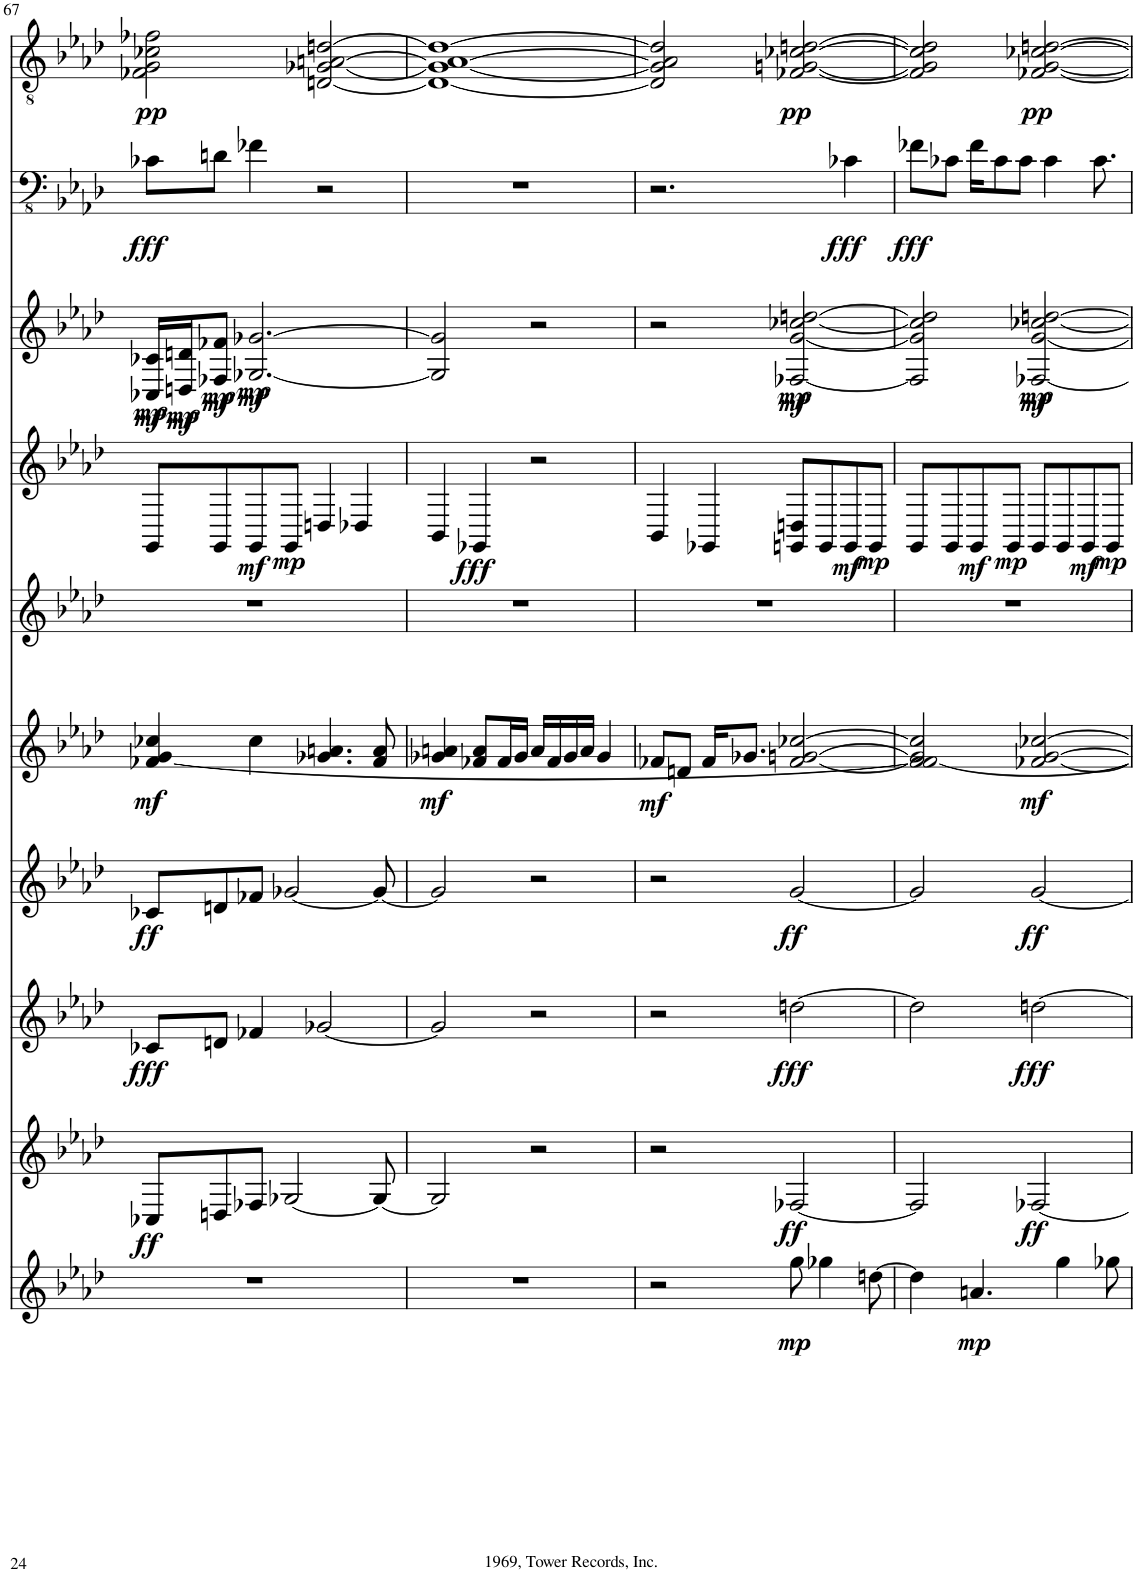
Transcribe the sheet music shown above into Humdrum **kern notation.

**kern	**dynam	**kern	**dynam	**kern	**dynam	**kern	**dynam	**kern	**dynam	**kern	**kern	**dynam	**kern	**dynam	**kern	**dynam	**kern	**dynam
*part10	*part10	*part9	*part9	*part8	*part8	*part7	*part7	*part6	*part6	*part5	*part4	*part4	*part3	*part3	*part2	*part2	*part1	*part1
*staff10	*staff10	*staff9	*staff9	*staff8	*staff8	*staff7	*staff7	*staff6	*staff6	*staff5	*staff4	*staff4	*staff3	*staff3	*staff2	*staff2	*staff1	*staff1
*I"Vocals	*	*I"Trombone	*	*I"Trumpet	*	*I"Sax	*	*I"Organ	*	*I"Piano interlude	*I"Piano	*	*I"Brass	*	*I"Bass	*	*I"Jazz Guitar	*
*	*	*I'Trb	*	*I'Tpt	*	*	*	*	*	*I'Pno	*I'Pno	*	*I'Brs	*	*	*	*	*
!!LO:PB:g=z
*clefG2	*	*clefG2	*	*clefG2	*	*clefG2	*	*clefG2	*	*clefG2	*clefG2	*	*clefG2	*	*clefFv4	*	*clefGv2	*
*	*	*	*	*Trd1c2	*	*Trd5c9	*	*	*	*	*	*	*	*	*	*	*	*
*k[b-e-a-d-]	*	*k[b-e-a-d-]	*	*k[b-e-a-d-]	*	*k[b-e-a-d-]	*	*k[b-e-a-d-]	*	*k[b-e-a-d-]	*k[b-e-a-d-]	*	*k[b-e-a-d-]	*	*k[b-e-a-d-]	*	*k[b-e-a-d-]	*
*M4/4	*	*M4/4	*	*M4/4	*	*M4/4	*	*M4/4	*	*M4/4	*M4/4	*	*M4/4	*	*M4/4	*	*M4/4	*
=67	=67	=67	=67	=67	=67	=67	=67	=67	=67	=67	=67	=67	=67	=67	=67	=67	=67	=67
!	!	!	!LO:DY:b	!	!LO:DY:b	!	!LO:DY:b	!	!LO:DY:b	!	!	!	!	!LO:DY:b	!	!	!	!
!	!	!	!	!	!	!	!	!	!	!	!	!	!	!LO:DY:n=1:b	!	!LO:DY:b	!	!LO:DY:b
1r	.	8C-X/L	ff	8c-X/L	fff	8c-X/L	ff	[4f-X/ 4g/ 4cc-X/	mf	1r	8GG/L	.	16C-X/ 16c-X/LL	mf mp	8C-X\L	fff	2F-X\ 2G\ 2c-X\ 2f-X\	pp
!	!	!	!	!	!	!	!	!	!	!	!	!	!	!LO:DY:n=2:b	!	!	!	!
!	!	!	!	!	!	!	!	!	!	!	!	!	!	!LO:DY:n=3:b	!	!	!	!
.	.	.	.	.	.	.	.	.	.	.	.	.	16Dn/ 16dn/J	mf mp	.	.	.	.
!	!	!	!	!	!	!	!	!	!	!	!	!	!	!LO:DY:n=4:b	!	!	!	!
!	!	!	!	!	!	!	!	!	!	!	!	!	!	!LO:DY:n=5:b	!	!	!	!
.	.	8Dn/	.	8dn/J	.	8dn/	.	.	.	.	8GG/	.	8F-X/ 8f-X/J	mf mp	8Dn\J	.	.	.
!	!	!	!	!	!	!	!	!	!	!	!	!LO:DY:b	!	!LO:DY:n=6:b	!	!	!	!
!	!	!	!	!	!	!	!	!	!	!	!	!	!	!LO:DY:n=7:b	!	!	!	!
.	.	8F-X/J	.	4f-X/	.	8f-X/J	.	4cc-\	.	.	8GG/	mf	[2.G-X/ [2.g-X/	mf mp	4F-X\	.	.	.
!	!	!	!	!	!	!	!	!	!	!	!	!LO:DY:b	!	!	!	!	!	!
.	.	[2G-X/	.	.	.	[2g-X/	.	.	.	.	8GG/J	mp	.	.	.	.	.	.
.	.	.	.	[2g-X/	.	.	.	4.g-X/ 4.an/	.	.	4Dn/	.	.	.	2r	.	[2Dn/ [2G-X/ [2An/ [2dn/	.
.	.	.	.	.	.	.	.	.	.	.	4D-X/	.	.	.	.	.	.	.
.	.	8G-/_	.	.	.	8g-/_	.	8f-/ 8a/	.	.	.	.	.	.	.	.	.	.
=68	=68	=68	=68	=68	=68	=68	=68	=68	=68	=68	=68	=68	=68	=68	=68	=68	=68	=68
!	!	!	!	!	!	!	!	!	!LO:DY:b	!	!	!	!	!	!	!	!	!
1r	.	2G-/]	.	2g-/]	.	2g-/]	.	4g-X/ 4an/	mf	1r	4BB-/	.	2G-/] 2g-/]	.	1r	.	1D_ 1G-_ 1A_ 1d_	.
!	!	!	!	!	!	!	!	!	!	!	!	!LO:DY:b	!	!	!	!	!	!
.	.	.	.	.	.	.	.	8f-X/ 8a/L	.	.	4GG-X/	fff	.	.	.	.	.	.
.	.	.	.	.	.	.	.	16f-/L	.	.	.	.	.	.	.	.	.	.
.	.	.	.	.	.	.	.	16g-/JJ	.	.	.	.	.	.	.	.	.	.
.	.	2r	.	2r	.	2r	.	16a/LL	.	.	2r	.	2r	.	.	.	.	.
.	.	.	.	.	.	.	.	16f-/	.	.	.	.	.	.	.	.	.	.
.	.	.	.	.	.	.	.	16g-/	.	.	.	.	.	.	.	.	.	.
.	.	.	.	.	.	.	.	16a/JJ	.	.	.	.	.	.	.	.	.	.
.	.	.	.	.	.	.	.	4g-/	.	.	.	.	.	.	.	.	.	.
=69	=69	=69	=69	=69	=69	=69	=69	=69	=69	=69	=69	=69	=69	=69	=69	=69	=69	=69
!	!	!	!	!	!	!	!	!	!LO:DY:b	!	!	!	!	!	!	!	!	!
2r	.	2r	.	2r	.	2r	.	8f-X/L	mf	1r	4BB-/	.	2r	.	2.r	.	2D/] 2G-/] 2A/] 2d/]	.
.	.	.	.	.	.	.	.	8dn/J	.	.	.	.	.	.	.	.	.	.
.	.	.	.	.	.	.	.	16f-/KL	.	.	4GG-X/	.	.	.	.	.	.	.
.	.	.	.	.	.	.	.	8.g-X/J	.	.	.	.	.	.	.	.	.	.
!	!LO:DY:b	!	!LO:DY:b	!	!LO:DY:b	!	!LO:DY:b	!	!	!	!	!	!	!LO:DY:b	!	!	!	!
!	!	!	!	!	!	!	!	!	!	!	!	!	!	!LO:DY:n=1:b	!	!	!	!LO:DY:b
8gg\	mp	[2F-X/	ff	[2ddn\	fff	[2g/	ff	[2f-/ [2gn/ [2cc-X/	.	.	8GGn/ 8Dn/L	.	[2F-X/ [2g/ [2cc-X/ [2ddn/	mf mp	.	.	[2F-X/ [2Gn/ [2c-X/ [2dn/	pp
4gg-X\	.	.	.	.	.	.	.	.	.	.	8GG/	.	.	.	.	.	.	.
!	!	!	!	!	!	!	!	!	!	!	!	!LO:DY:b	!	!	!	!LO:DY:b	!	!
.	.	.	.	.	.	.	.	.	.	.	8GG/	mf	.	.	4C-X\	fff	.	.
!	!	!	!	!	!	!	!	!	!	!	!	!LO:DY:b	!	!	!	!	!	!
[8ddn\	.	.	.	.	.	.	.	.	.	.	8GG/J	mp	.	.	.	.	.	.
=70	=70	=70	=70	=70	=70	=70	=70	=70	=70	=70	=70	=70	=70	=70	=70	=70	=70	=70
!	!	!	!	!	!	!	!	!	!	!	!	!	!	!	!	!LO:DY:b	!	!
4dd\]	.	2F-/]	.	2dd\]	.	2g/]	.	2f-/_ 2f-/] 2g/] 2cc-/]	.	1r	8GG/L	.	2F-/] 2g/] 2cc-/] 2dd/]	.	8F-X\L	fff	2F-/] 2G/] 2c-/] 2d/]	.
.	.	.	.	.	.	.	.	.	.	.	8GG/	.	.	.	8C-X\J	.	.	.
!	!LO:DY:b	!	!	!	!	!	!	!	!	!	!	!LO:DY:b	!	!	!	!	!	!
4.an/	mp	.	.	.	.	.	.	.	.	.	8GG/	mf	.	.	16F-\KL	.	.	.
.	.	.	.	.	.	.	.	.	.	.	.	.	.	.	8C-\	.	.	.
!	!	!	!	!	!	!	!	!	!	!	!	!LO:DY:b	!	!	!	!	!	!
.	.	.	.	.	.	.	.	.	.	.	8GG/J	mp	.	.	.	.	.	.
.	.	.	.	.	.	.	.	.	.	.	.	.	.	.	8C-\J	.	.	.
!	!	!	!LO:DY:b	!	!LO:DY:b	!	!LO:DY:b	!	!LO:DY:b	!	!	!	!	!LO:DY:b	!	!	!	!
!	!	!	!	!	!	!	!	!	!	!	!	!	!	!LO:DY:n=1:b	!	!	!	!LO:DY:b
.	.	[2F-X/	ff	[2ddn\	fff	[2g/	ff	[2f-X/ [2g/ [2cc-X/	mf	.	8GG/L	.	[2F-X/ [2g/ [2cc-X/ [2ddn/	mf mp	.	.	[2F-X/ [2G/ [2c-X/ [2dn/	pp
.	.	.	.	.	.	.	.	.	.	.	.	.	.	.	4C-\	.	.	.
4gg\	.	.	.	.	.	.	.	.	.	.	8GG/	.	.	.	.	.	.	.
!	!	!	!	!	!	!	!	!	!	!	!	!LO:DY:b	!	!	!	!	!	!
.	.	.	.	.	.	.	.	.	.	.	8GG/	mf	.	.	.	.	.	.
.	.	.	.	.	.	.	.	.	.	.	.	.	.	.	8.C-\	.	.	.
!	!	!	!	!	!	!	!	!	!	!	!	!LO:DY:b	!	!	!	!	!	!
8gg-X\	.	.	.	.	.	.	.	.	.	.	8GG/J	mp	.	.	.	.	.	.
=	=	=	=	=	=	=	=	=	=	=	=	=	=	=	=	=	=	=
*-	*-	*-	*-	*-	*-	*-	*-	*-	*-	*-	*-	*-	*-	*-	*-	*-	*-	*-
